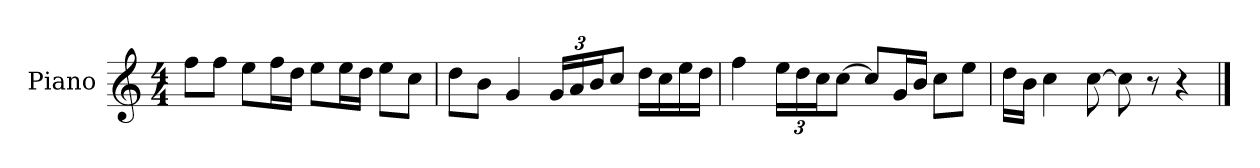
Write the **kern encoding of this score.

**kern
*part1
*staff1
*I"Piano
*I'P-no
*clefG2
*k[]
*M4/4
*MM90
=1
8ff\L
8ff\J
8ee\L
16ff\L
16dd\JJ
8ee\L
16ee\L
16dd\JJ
8ee\L
8cc\J
=2
8dd\L
8b\J
4g/
*Xbrackettup
24g/LL
24a/
24b/J
8cc/J
16dd\LL
16cc\
16ee\
16dd\JJ
=3
4ff\
24ee\LL
24dd\
24cc\J
[8cc\J
8cc/L]
16g/L
16b/JJ
8cc\L
8ee\J
=4
16dd\LL
16b\JJ
4cc\
[8cc\
8cc\]
8r
4r
==
*-
